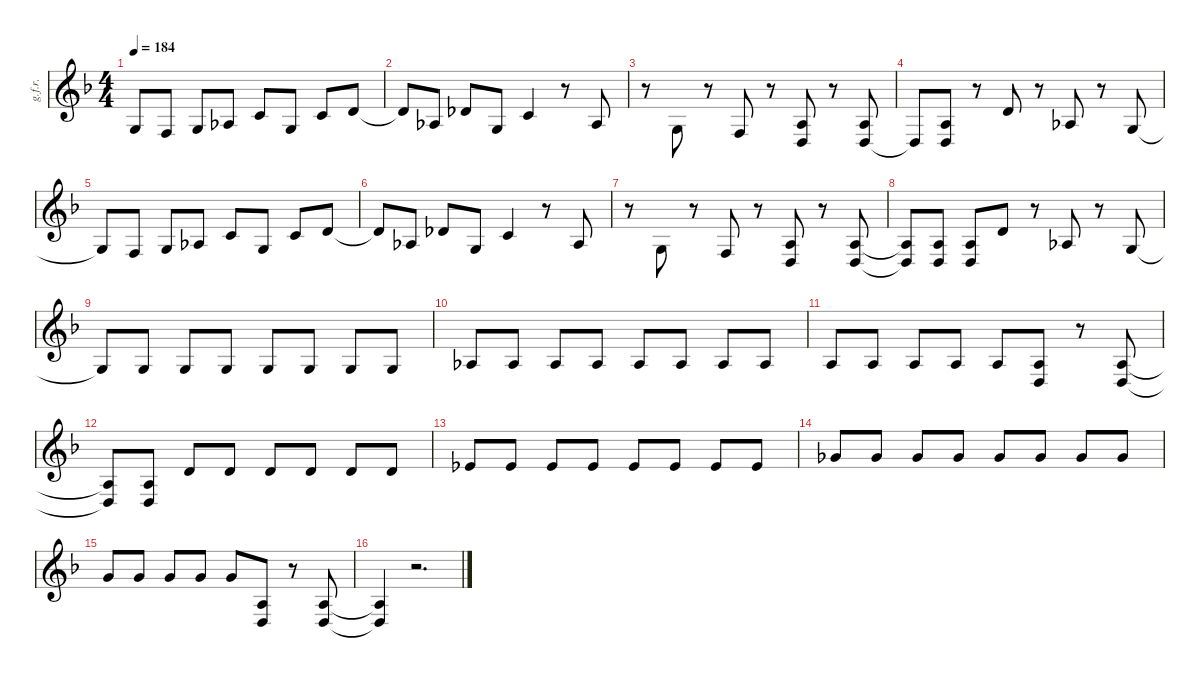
\defaultSystemsLayout 4
\hideDynamics
\bracketExtendMode nobrackets
\otherSystemsTrackNameOrientation horizontal
\track ("Guitar Folder R" "g.f.r.") {instrument distortionguitar}
\staff {score}
\tuning (D4 A3 F3 C3 G2 C2)
\ts (4 4)
\tempo 184
\clef g2
\ks dminor
0.5{t acc forcenatural}.8{dy ff beam Up} 5.6{acc forcenatural}.8{beam Up} 0.5{acc forcenatural}.8{beam Up} 1.5{acc b}.8{beam Up} 5.5{acc forcenatural}.8{beam Up} 0.5{acc forcenatural}.8{beam Up} 5.5{acc forcenatural}.8{beam Up} 7.5{acc forcenatural}.8{beam Up} |
7.5{t acc forcenatural}.8{beam Up} 8.6{acc b}.8{beam Up} 6.5{acc b}.8{beam Up} 7.6{acc forcenatural}.8{beam Up} 5.5{acc forcenatural}.4{beam Up} r.8{beam Up} 8.6{acc b}.8{beam Up} |
r.8{beam Down} 7.6{acc forcenatural}.8{beam Up} r.8{beam Up} 5.6{acc forcenatural}.8{beam Up} r.8{beam Up} (2.6{acc forcenatural} 2.5{acc forcenatural}).8{beam Up} r.8{beam Up} (2.6{acc forcenatural} 2.5{acc forcenatural}).8{beam Up} |
2.6{t acc forcenatural}.8{beam Up} (2.6{acc forcenatural} 2.5{acc forcenatural}).8{beam Up} r.8{beam Up} 2.4{acc forcenatural}.8{beam Up} r.8{beam Up} 1.5{acc b}.8{beam Up} r.8{beam Up} 0.5{acc forcenatural}.8{beam Up} |
0.5{t acc forcenatural}.8{beam Up} 5.6{acc forcenatural}.8{beam Up} 0.5{acc forcenatural}.8{beam Up} 1.5{acc b}.8{beam Up} 5.5{acc forcenatural}.8{beam Up} 0.5{acc forcenatural}.8{beam Up} 5.5{acc forcenatural}.8{beam Up} 7.5{acc forcenatural}.8{beam Up} |
7.5{t acc forcenatural}.8{beam Up} 8.6{acc b}.8{beam Up} 6.5{acc b}.8{beam Up} 7.6{acc forcenatural}.8{beam Up} 5.5{acc forcenatural}.4{beam Up} r.8{beam Up} 8.6{acc b}.8{beam Up} |
r.8{beam Down} 7.6{acc forcenatural}.8{beam Up} r.8{beam Up} 5.6{acc forcenatural}.8{beam Up} r.8{beam Up} (2.6{acc forcenatural} 2.5{acc forcenatural}).8{beam Up} r.8{beam Up} (2.6{acc forcenatural} 2.5{acc forcenatural}).8{beam Up} |
(2.6{t acc forcenatural} 2.5{t acc forcenatural}).8{beam Up} (2.5{pm acc forcenatural} 2.6{pm acc forcenatural}).8{beam Up} (2.6{pm acc forcenatural} 2.5{pm acc forcenatural}).8{beam Up} 2.4{acc forcenatural}.8{beam Up} r.8{beam Up} 1.5{acc b}.8{beam Up} r.8{beam Up} 7.6{acc forcenatural}.8{beam Up} |
7.6{t acc forcenatural}.8{beam Up} 7.6{acc forcenatural}.8{beam Up} 7.6{acc forcenatural}.8{beam Up} 7.6{acc forcenatural}.8{beam Up} 7.6{acc forcenatural}.8{beam Up} 7.6{acc forcenatural}.8{beam Up} 7.6{acc forcenatural}.8{beam Up} 7.6{acc forcenatural}.8{beam Up} |
8.6{acc b}.8{beam Up} 8.6{acc b}.8{beam Up} 8.6{acc b}.8{beam Up} 8.6{acc b}.8{beam Up} 8.6{acc b}.8{beam Up} 8.6{acc b}.8{beam Up} 8.6{acc b}.8{beam Up} 8.6{acc b}.8{beam Up} |
9.6{acc forcenatural}.8{beam Up} 9.6{acc forcenatural}.8{beam Up} 9.6{acc forcenatural}.8{beam Up} 9.6{acc forcenatural}.8{beam Up} 9.6{acc forcenatural}.8{beam Up} (2.6{acc forcenatural} 2.5{acc forcenatural}).8{dy mf beam Up} r.8{beam Up} (2.5{acc forcenatural} 2.6{acc forcenatural}).8{beam Up} |
(2.5{t acc forcenatural} 2.6{t acc forcenatural}).8{beam Up} (2.6{acc forcenatural} 2.5{pm acc forcenatural}).8{beam Up} 14.6{acc forcenatural}.8{beam Up} 14.6{acc forcenatural}.8{beam Up} 14.6{acc forcenatural}.8{beam Up} 14.6{acc forcenatural}.8{beam Up} 14.6{acc forcenatural}.8{beam Up} 14.6{acc forcenatural}.8{beam Up} |
15.6{acc b}.8{beam Up} 15.6{acc b}.8{beam Up} 15.6{acc b}.8{beam Up} 15.6{acc b}.8{beam Up} 15.6{acc b}.8{beam Up} 15.6{acc b}.8{beam Up} 15.6{acc b}.8{beam Up} 15.6{acc b}.8{beam Up} |
18.6{acc b}.8{beam Up} 18.6{acc b}.8{beam Up} 18.6{acc b}.8{beam Up} 18.6{acc b}.8{beam Up} 18.6{acc b}.8{beam Up} 18.6{acc b}.8{beam Up} 18.6{acc b}.8{beam Up} 18.6{acc b}.8{beam Up} |
19.6{acc forcenatural}.8{beam Up} 19.6{acc forcenatural}.8{beam Up} 19.6{acc forcenatural}.8{beam Up} 19.6{acc forcenatural}.8{beam Up} 19.6{acc forcenatural}.8{beam Up} (2.6{acc forcenatural} 2.5{acc forcenatural}).8{beam Up} r.8{beam Up} (2.5{acc forcenatural} 2.6{acc forcenatural}).8{beam Up} |
(2.5{t acc forcenatural} 2.6{t acc forcenatural}).4{beam Up} r.2{d beam Up}
